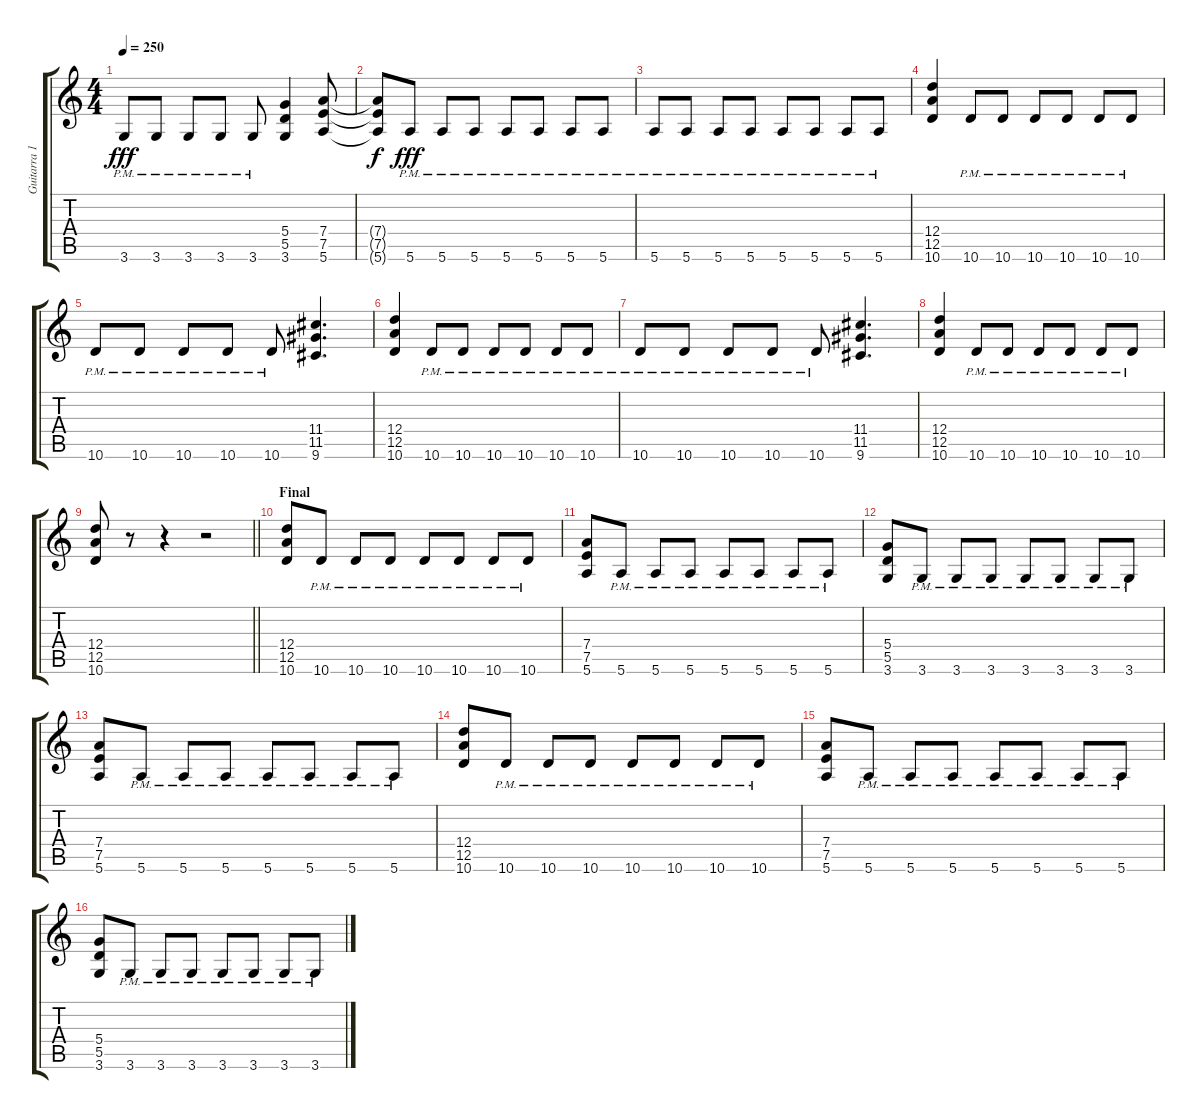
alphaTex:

\track ("Guitarra 1" "Guitarra 1") {instrument distortionguitar}
\staff {score tabs}
\tuning (E4 B3 G3 D3 A2 E2) {hide}
\ts (4 4)
\tempo 250
\clef g2
\ks c
3.6{pm}.8{dy fff} 3.6{pm}.8 3.6{pm}.8 3.6{pm}.8 3.6{pm}.8 (5.4 5.5 3.6).4 (7.4 7.5 5.6).8 |
(7.4{t} 7.5{t} 5.6{t}).8{dy f} 5.6{pm}.8{dy fff} 5.6{pm}.8 5.6{pm}.8 5.6{pm}.8 5.6{pm}.8 5.6{pm}.8 5.6{pm}.8 |
5.6{pm}.8 5.6{pm}.8 5.6{pm}.8 5.6{pm}.8 5.6{pm}.8 5.6{pm}.8 5.6{pm}.8 5.6{pm}.8 |
(12.4 12.5 10.6).4 10.6{pm}.8 10.6{pm}.8 10.6{pm}.8 10.6{pm}.8 10.6{pm}.8 10.6{pm}.8 |
10.6{pm}.8 10.6{pm}.8 10.6{pm}.8 10.6{pm}.8 10.6{pm}.8 (11.4 11.5 9.6).4{d} |
(12.4 12.5 10.6).4 10.6{pm}.8 10.6{pm}.8 10.6{pm}.8 10.6{pm}.8 10.6{pm}.8 10.6{pm}.8 |
10.6{pm}.8 10.6{pm}.8 10.6{pm}.8 10.6{pm}.8 10.6{pm}.8 (11.4 11.5 9.6).4{d} |
(12.4 12.5 10.6).4 10.6{pm}.8 10.6{pm}.8 10.6{pm}.8 10.6{pm}.8 10.6{pm}.8 10.6{pm}.8 |
\barLineRight lightlight
(12.4 12.5 10.6).8 r.8 r.4 r.2 |
\section ("" "Final")
(12.4 12.5 10.6).8 10.6{pm}.8 10.6{pm}.8 10.6{pm}.8 10.6{pm}.8 10.6{pm}.8 10.6{pm}.8 10.6{pm}.8 |
(7.4 7.5 5.6).8 5.6{pm}.8 5.6{pm}.8 5.6{pm}.8 5.6{pm}.8 5.6{pm}.8 5.6{pm}.8 5.6{pm}.8 |
(5.4 5.5 3.6).8 3.6{pm}.8 3.6{pm}.8 3.6{pm}.8 3.6{pm}.8 3.6{pm}.8 3.6{pm}.8 3.6{pm}.8 |
(7.4 7.5 5.6).8 5.6{pm}.8 5.6{pm}.8 5.6{pm}.8 5.6{pm}.8 5.6{pm}.8 5.6{pm}.8 5.6{pm}.8 |
(12.4 12.5 10.6).8 10.6{pm}.8 10.6{pm}.8 10.6{pm}.8 10.6{pm}.8 10.6{pm}.8 10.6{pm}.8 10.6{pm}.8 |
(7.4 7.5 5.6).8 5.6{pm}.8 5.6{pm}.8 5.6{pm}.8 5.6{pm}.8 5.6{pm}.8 5.6{pm}.8 5.6{pm}.8 |
(5.4 5.5 3.6).8 3.6{pm}.8 3.6{pm}.8 3.6{pm}.8 3.6{pm}.8 3.6{pm}.8 3.6{pm}.8 3.6{pm}.8
